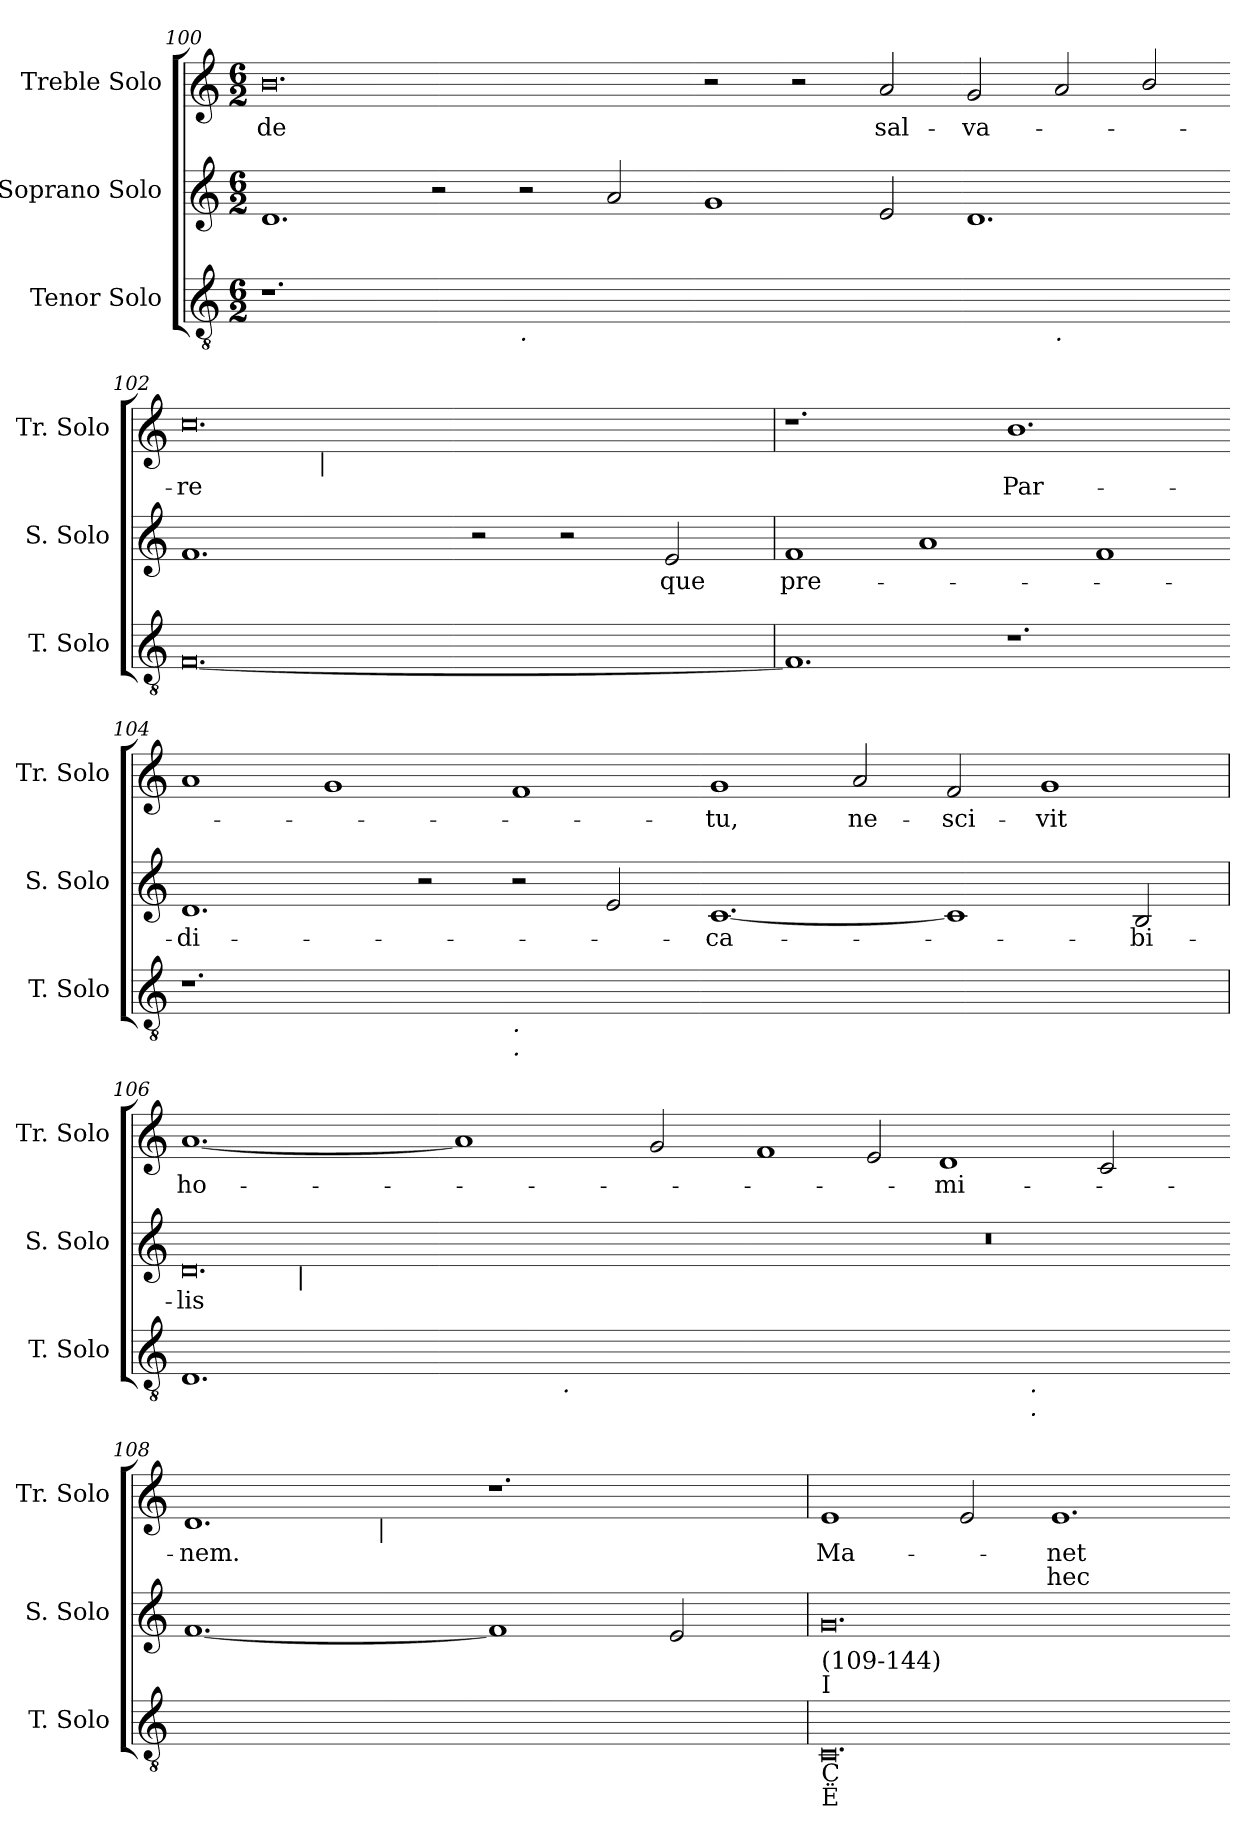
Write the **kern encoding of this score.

**kern	**kern	**text	**kern	**text	**text
*part3	*part2	*part2	*part1	*part1	*part1
*staff3	*staff2	*staff2	*staff1	*staff1	*staff1
*I"Tenor Solo	*I"Soprano Solo	*	*I"Treble Solo	*	*
*I'T. Solo	*I'S. Solo	*	*I'Tr. Solo	*	*
*clefGv2	*clefG2	*	*clefG2	*	*
*ITrd7c12	*	*	*	*	*
*k[]	*k[]	*	*k[]	*	*
*C:	*C:	*	*C:	*	*
*M6/2	*M6/2	*	*M6/2	*	*
=100	=100	=100	=100	=100	=100
!	!	!	!	!LO:LY:b:color=#000000	!
*^	*	*	*	*	*
1.r	0ryy	1.di	.	0.bi	-de	.
([<1.GGiyy	.	2r	.	.	.	.
!	!LO:TX:b:i:t=.	!	!	!	!	!
.	1ryy	2r	.	.	.	.
.	.	2ai/	.	.	.	.
=101-	=101-	=101-	=101-	=101-	=101-	=101-
0.GGiyy])	0ryy	1gi	.	2r	.	.
.	.	.	.	2r	.	.
!	!	!	!	!	!LO:LY:b:color=#000000	!
.	.	2ei/	.	2ai/	sal-	.
!	!	!	!	!	!LO:LY:b:color=#000000	!
.	.	1.di	.	2gi/	-va-	.
!	!LO:TX:b:i:t=.	!	!	!	!	!
.	1ryy	.	.	2ai/	.	.
.	.	.	.	2bi/	.	.
*v	*v	*	*	*	*	*
=102-	=102-	=102-	=102-	=102-	=102-
*^	*	*	*	*	*
!	!	!	!	!	!LO:LY:b:color=#000000	!
*v	*v	*	*	*^	*	*
[<0.FFi	1.fi	.	0.cci	4ryy	-re	.
.	.	.	.	8ryy	.	.
.	.	.	.	16ryy	.	.
.	.	.	.	64ryy	.	.
.	.	.	.	256ryy	.	.
!	!	!	!	!LO:TX:b:i:t=|	!	!
.	.	.	.	1ryy	.	.
.	.	.	.	1ryy	.	.
.	2r	.	.	.	.	.
.	2r	.	.	.	.	.
.	.	.	.	2ryy	.	.
!	!	!LO:LY:b:color=#000000	!	!	!	!
.	2ei/	-que	.	.	.	.
.	.	.	.	32ryy	.	.
.	.	.	.	128.ryy	.	.
*	*	*	*v	*v	*	*
!!LO:LB:g=z
=103	=103	=103	=103	=103	=103
*	*	*	*^	*	*
!	!	!LO:LY:b:color=#000000	!	!	!	!
*	*	*	*v	*v	*	*
1.FFi]	1fi	pre-	1.r	.	.
.	1ai	.	.	.	.
!	!	!	!	!LO:LY:b:color=#000000	!
1.r	.	.	1.bi	Par-	.
.	1fi	.	.	.	.
=104-	=104-	=104-	=104-	=104-	=104-
!	!	!LO:LY:b:color=#000000	!	!	!
*^	*	*	*	*	*
1.r	0ryy	1.di	-di-	1ai	.	.
.	.	.	.	1gi	.	.
[<1.EEiyy	.	2r	.	.	.	.
!	!LO:TX:b:i:t=.	!	!	!	!	!
!	!LO:TX:b:i:t=.	!	!	!	!	!
.	1ryy	2r	.	1fi	.	.
.	.	2ei/	.	.	.	.
*v	*v	*	*	*	*	*
=105-	=105-	=105-	=105-	=105-	=105-
*^	*	*	*	*	*
!	!	!	!LO:LY:b:color=#000000	!	!	!
*v	*v	*	*	*	*	*
*^	*	*	*	*	*
!	!	!	!	!	!LO:LY:b:color=#000000	!
*v	*v	*	*	*	*	*
0.EEiyy]	[<1.ci	-ca-	1gi	-tu,	.
!	!	!	!	!LO:LY:b:color=#000000	!
.	.	.	2ai/	ne-	.
!	!	!	!	!LO:LY:b:color=#000000	!
.	1ci]	.	2fi/	-sci-	.
!	!	!	!	!LO:LY:b:color=#000000	!
.	.	.	1gi	-vit	.
!	!	!LO:LY:b:color=#000000	!	!	!
.	2Bi/	-bi-	.	.	.
=106	=106	=106	=106	=106	=106
!	!	!LO:LY:b:color=#000000	!	!	!
!	!	!	!	!LO:LY:b:color=#000000	!
*^	*^	*	*	*	*
1.DDi	1ryy	0.di	4ryy	-lis	[<1.ai	ho-	.
.	.	.	8ryy	.	.	.	.
.	.	.	16ryy	.	.	.	.
.	.	.	32ryy	.	.	.	.
.	.	.	512ryy	.	.	.	.
!	!	!	!LO:TX:b:i:t=|	!	!	!	!
.	.	.	1ryy	.	.	.	.
.	2ryy	.	.	.	.	.	.
.	.	.	1ryy	.	.	.	.
[<1.FFiyy	4ryy	.	.	.	1ai]	.	.
.	8ryy	.	.	.	.	.	.
.	16ryy	.	.	.	.	.	.
.	128.ryy	.	.	.	.	.	.
!	!LO:TX:b:i:t=.	!	!	!	!	!	!
.	1ryy	.	.	.	.	.	.
.	.	.	2ryy	.	.	.	.
.	.	.	.	.	2gi/	.	.
.	32ryy	.	.	.	.	.	.
.	.	.	64...ryy	.	.	.	.
.	64ryy	.	.	.	.	.	.
.	256ryy	.	.	.	.	.	.
=107-	=107-	=107-	=107-	=107-	=107-	=107-	=107-
!	!	!LO:N:vis=1	!	!	!	!	!
*	*	*v	*v	*	*	*	*
1.FFiyy]	1ryy	0.r	.	1fi	.	.
.	1ryy	.	.	2ei/	.	.
!	!	!	!	!	!LO:LY:b:color=#000000	!
[<1.DDiyy	.	.	.	1di	-mi-	.
.	64ryy	.	.	.	.	.
.	128ryy	.	.	.	.	.
.	512.ryy	.	.	.	.	.
!	!LO:TX:b:i:t=.	!	!	!	!	!
!	!LO:TX:b:i:t=.	!	!	!	!	!
.	2ryy	.	.	.	.	.
.	.	.	.	2ci/	.	.
.	4ryy	.	.	.	.	.
.	8ryy	.	.	.	.	.
.	16ryy	.	.	.	.	.
.	32ryy	.	.	.	.	.
.	256ryy	.	.	.	.	.
.	1024ryy	.	.	.	.	.
*v	*v	*	*	*	*	*
=108-	=108-	=108-	=108-	=108-	=108-
*^	*	*	*	*	*
!	!	!	!	!	!LO:LY:b:color=#000000	!
*v	*v	*	*	*^	*	*
0.DDiyy]	[<1.fi	.	1.di	2ryy	-nem.	.
.	.	.	.	4ryy	.	.
.	.	.	.	32ryy	.	.
.	.	.	.	64ryy	.	.
.	.	.	.	128ryy	.	.
.	.	.	.	256ryy	.	.
.	.	.	.	1024ryy	.	.
!	!	!	!	!LO:TX:b:i:t=|	!	!
.	.	.	.	1ryy	.	.
.	1fi]	.	1.r	.	.	.
.	.	.	.	1ryy	.	.
.	2ei/	.	.	.	.	.
.	.	.	.	8ryy	.	.
.	.	.	.	16ryy	.	.
.	.	.	.	512.ryy	.	.
*	*	*	*v	*v	*	*
!!LO:LB:g=z
=109	=109	=109	=109	=109	=109
*	*	*	*^	*	*
!LO:TX:b:t=C	!	!	!	!	!	!
!LO:TX:t=I	!	!	!	!	!	!
!LO:TX:t=(109-144)	!	!	!	!	!	!
!LO:TX:b:t=Ë	!	!	!	!	!	!
!	!	!	!	!	!LO:LY:b:color=#000000	!
*	*	*	*v	*v	*	*
0.CCi	0.gi	.	1ei	Ma-	.
.	.	.	2ei/	.	.
!	!	!	!	!LO:LY:b:color=#000000	!LO:LY:b:color=#000000
.	.	.	1.ei	-net	hec
=-	=-	=-	=-	=-	=-
*-	*-	*-	*-	*-	*-
